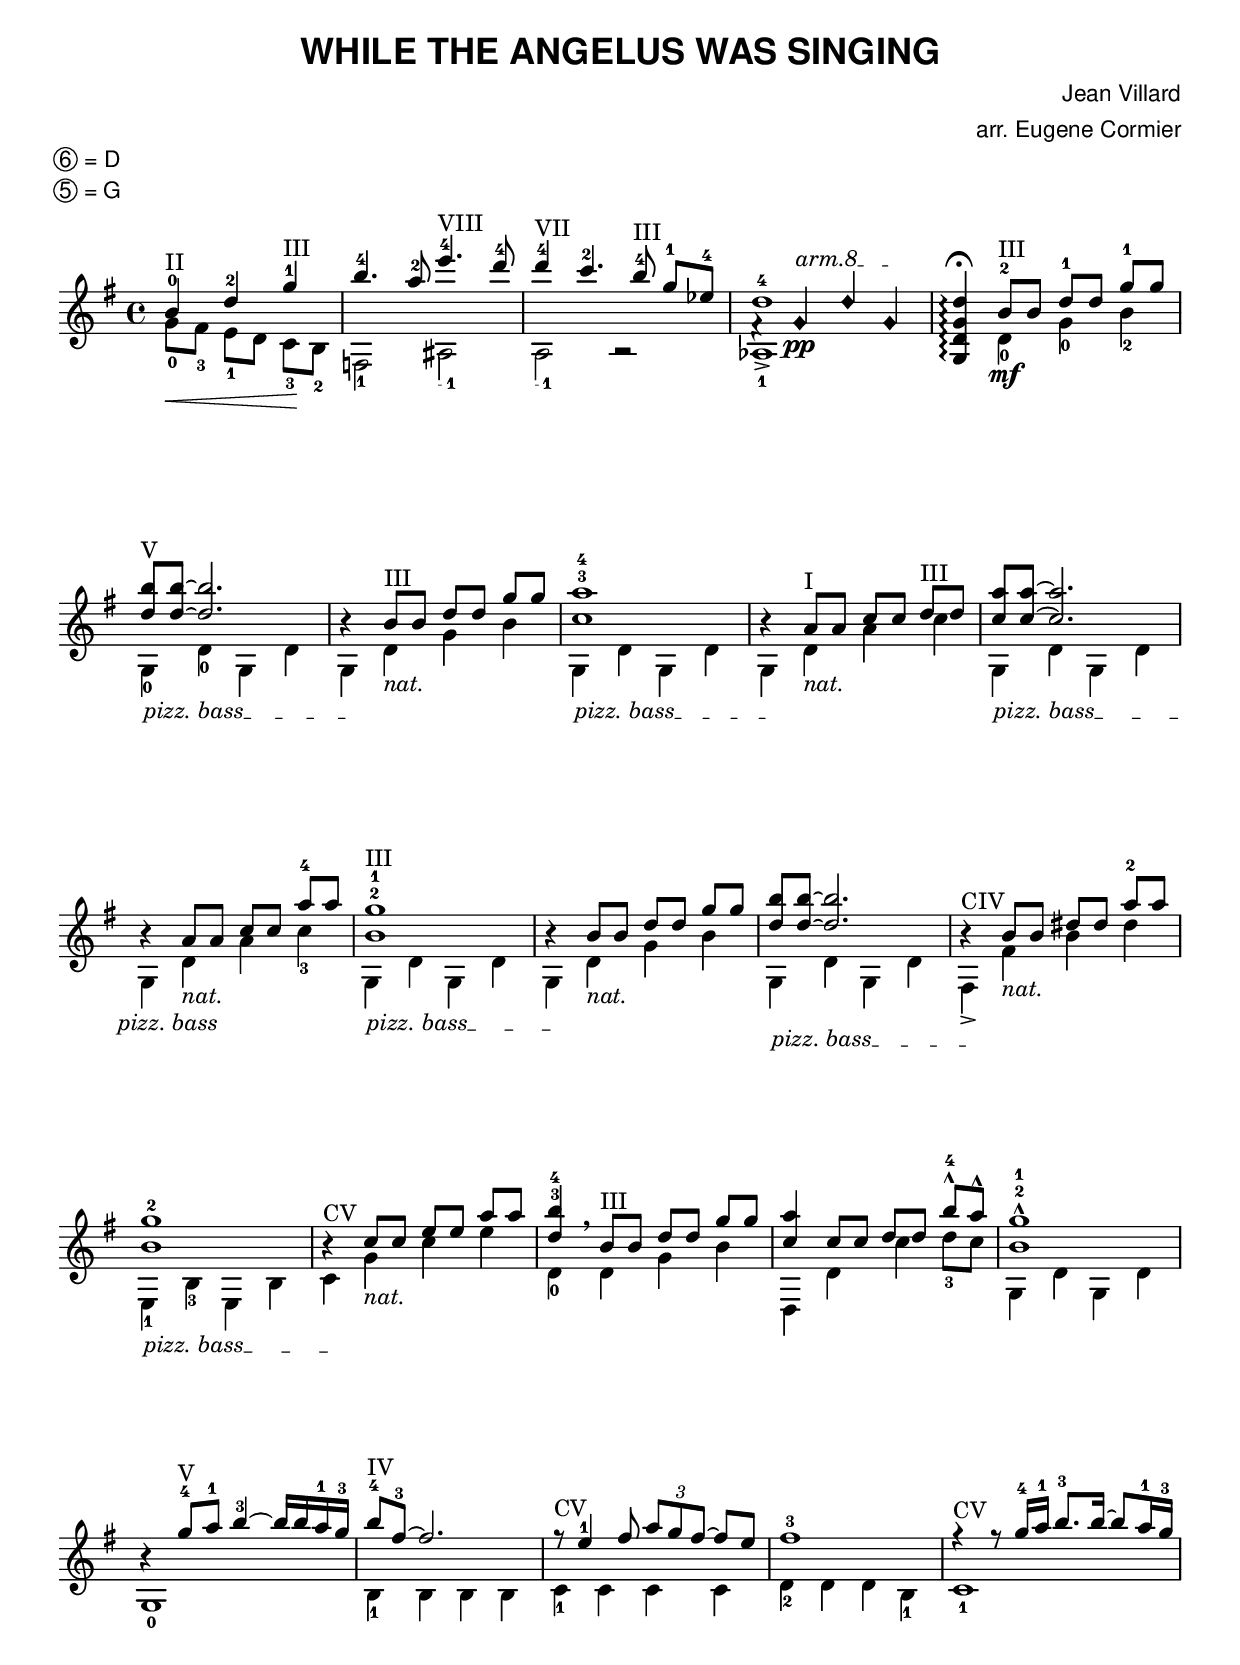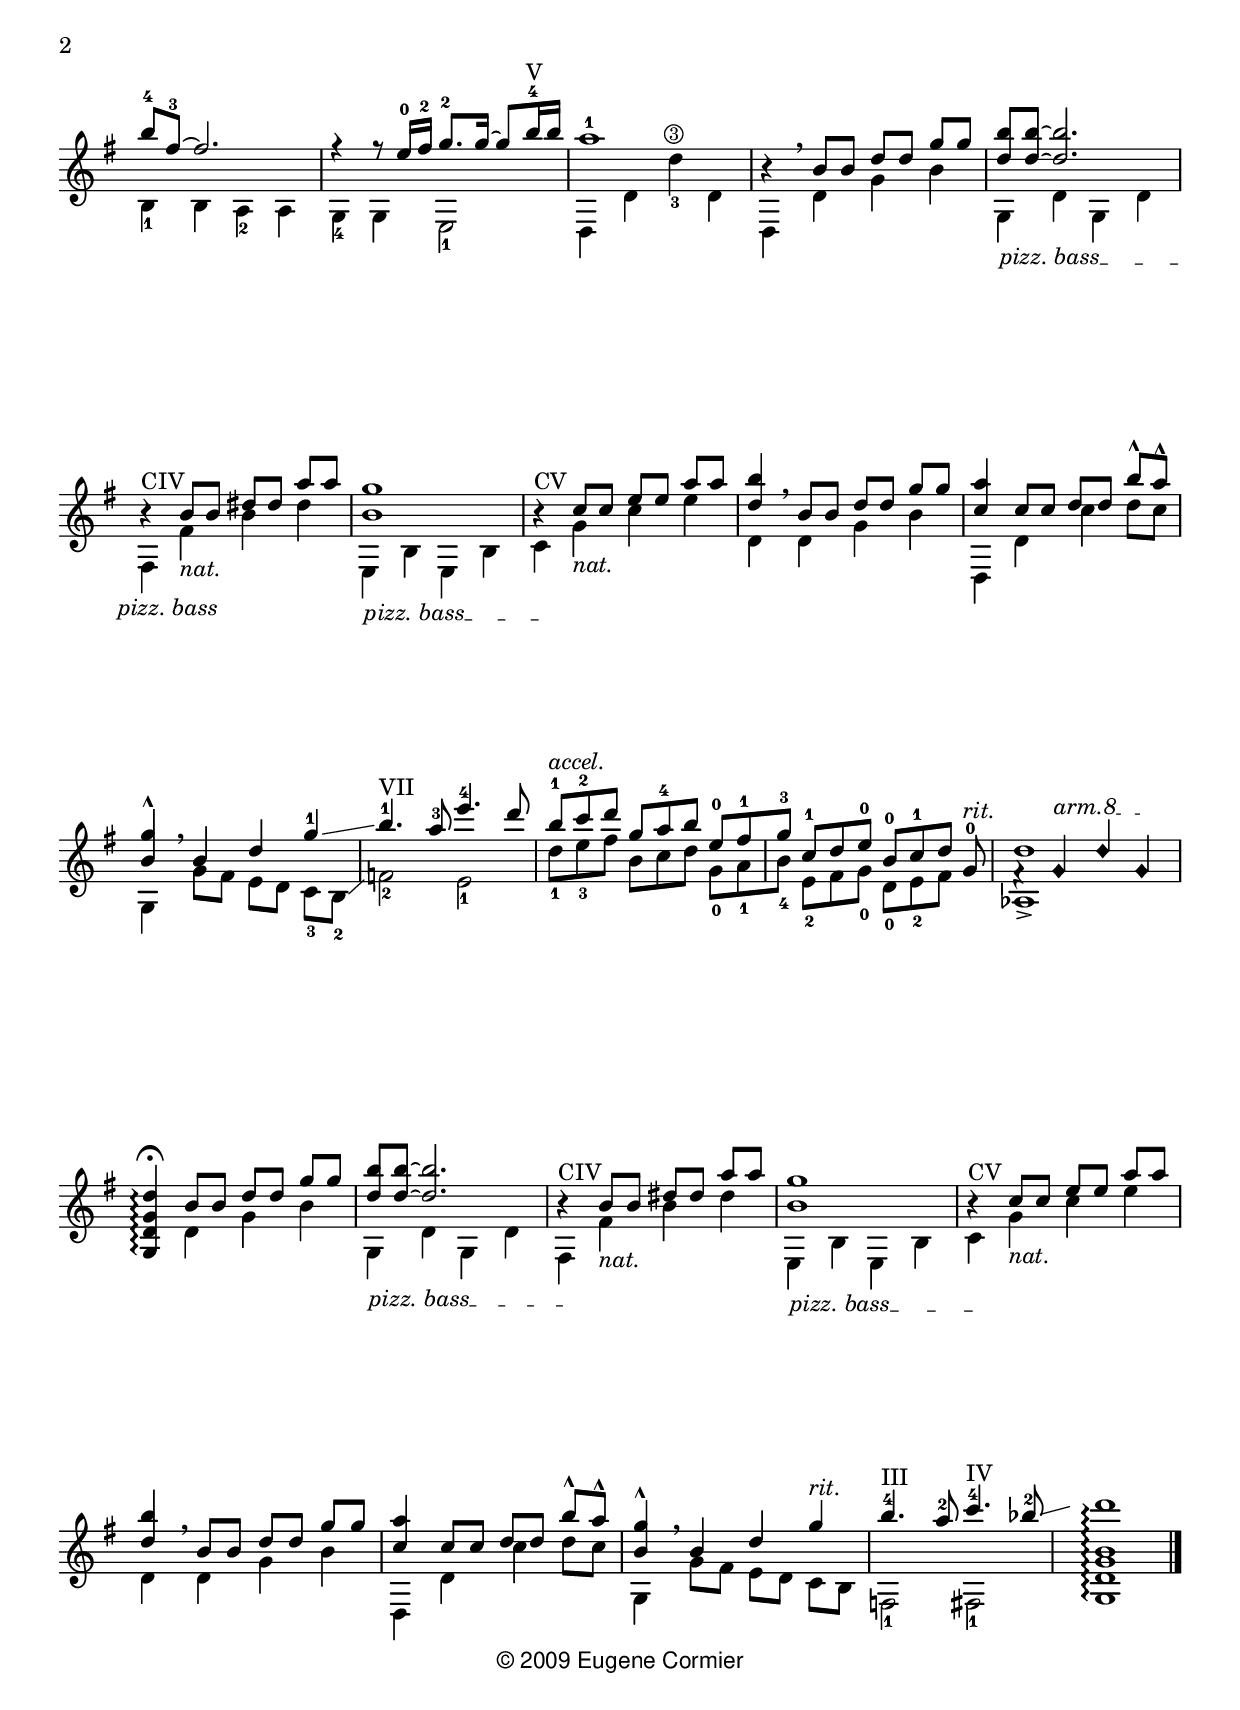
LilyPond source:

%%%%%%%%%%%%%%%%%%%%%%%%%%%%%%%%%%%%%%%%%%%%%%%%%%%%%%%
%% Headers
%%%%%%%%%%%%%%%%%%%%%%%%%%%%%%%%%%%%%%%%%%%%%%%%%%%%%%%
\version "2.12.1"
\header {
	title = \markup { \sans "WHILE THE ANGELUS WAS SINGING" }
	composer = \markup { \sans "Jean Villard" }
	arranger = \markup { \sans "arr. Eugene Cormier" }
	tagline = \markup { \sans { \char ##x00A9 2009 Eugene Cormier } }
}
\paper {
	print-page-number = ##t
	ragged-last-bottom = ##f
	ragged-right = ##f
	indent = 0\in
	top-margin = 1\cm
	bottom-margin = 1\cm
}
#(set-global-staff-size 20)

%%%%%%%%%%%%%%%%%%%%%%%%%%%%%%%%%%%%%%%%%%%%%%%%%%%%%%%
%% Variables
%%%%%%%%%%%%%%%%%%%%%%%%%%%%%%%%%%%%%%%%%%%%%%%%%%%%%%%

% Time
notimesig = { \override Staff.TimeSignature #'transparent = ##t }
% Key
nokeysig = { \override Staff.KeySignature #'transparent = ##t }
nokeycancel = { \set Staff.printKeyCancellation = ##f }
% Barlines
nobarlines = { \override Staff.BarLine #'transparent = ##t }
nobarlinenumbers = { \override Score.BarNumber #'transparent = ##t }
% Clefs
noclefresize = { \override Staff.Clef #'full-size-change = ##t }
noclef = { \override Staff.Clef #'transparent = ##t }
% notes
nonoteheads = { \override NoteHead  #'transparent = ##t }
nostems = { \override Stem  #'transparent = ##t }
nobeams = { \override Beam  #'transparent = ##t }


%%%%%%%%%%%%%%%%%%%%%%%%%%%%%%%%%%%%%%%%%%%%%%%%%%%%%%%
%% Body
%%%%%%%%%%%%%%%%%%%%%%%%%%%%%%%%%%%%%%%%%%%%%%%%%%%%%%%
\markup {
	\column {
		\line { \sans { \circle 6 = D }  }
		\line { \sans { \circle 5 = G }  }
	}
}

\relative c'' {
	\nobarlinenumbers
	%page 1 - line 1
	\key g \major
	\partial 2.
	<<{ b4-0^"II" d-2 g-1^"III" } \\{ g,8\<-0 fis-3 e[-1 d] c\!-3 b-2 }>>
	<<{ b''4.-4 a8-2 e'4.-4^"VIII" d8-4 } \\{ f,,,2-1 ais_\markup { \finger "- 1" }}>>
	<<{ d''4-4^"VII" c4.-2 b8-4^"III" g[-1 es]-4 } \\{ a,,2_\markup { \finger "- 1" } a\rest }>>
	<<{ d'1-4 } \\{ aes,1->-1 } \\{ f'4\rest \override NoteHead #'style = #'harmonic-mixed \override TextSpanner #'(bound-details left text) = "arm.8" g\startTextSpan\pp d' g,\stopTextSpan }>>

	%line 2
	<<{ <g, d' g d'>4\fermata\arpeggio b'8-2^"III"\mf b d[-1 d] g-1 g } \\{ s4 d,-0 g-0 b-2 }>>
	<<{ <d b'>8^"V" <d b'>~ <d b'>2. } \\{ \override TextSpanner #'(bound-details left text) = "pizz. bass" \textSpannerDown g,,4-0\startTextSpan d'-0 g, d' }>>
	<<{ b'4\rest b8^"III" b d[ d] g g } \\{ g,,4\stopTextSpan d'_\markup { \italic "nat." } g b }>>
	<<{ <c a'>1-3-4 } \\{ \override TextSpanner #'(bound-details left text) = "pizz. bass" \textSpannerDown g,4\startTextSpan d' g, d' }>>

	%line 3
	<<{ b'4\rest a8^"I" a c[ c] d^"III" d } \\{ g,,4\stopTextSpan d'_\markup { \italic "nat." } a' c }>>
	<<{ <c a'>8 <c a'>~ <c a'>2. } \\{ \override TextSpanner #'(bound-details left text) = "pizz. bass" \textSpannerDown g,4\startTextSpan d' g, d' }>>
	<<{ b'4\rest a8 a c[ c] a'-4 a } \\{ g,,4\stopTextSpan d'_\markup { \italic "nat." } a' c-3 }>>
	<<{ <b g'>1-2-1^"III" } \\{ \override TextSpanner #'(bound-details left text) = "pizz. bass" \textSpannerDown g,4\startTextSpan d' g, d' }>>

	%line 4
	<<{ b'4\rest b8 b d[ d] g g } \\{ g,,4\stopTextSpan d'_\markup { \italic "nat." } g b }>>
	<<{ <d b'>8 <d b'>~ <d b'>2. } \\{ \override TextSpanner #'(bound-details left text) = "pizz. bass" \textSpannerDown g,,4\startTextSpan d' g, d' }>>
	<<{ b'4\rest^"CIV" b8 b dis[ dis] a'-2 a } \\{ fis,,4->\stopTextSpan fis'_\markup { \italic "nat." } b dis }>>
	<<{ <b g'>1-2 } \\{ \override TextSpanner #'(bound-details left text) = "pizz. bass" \textSpannerDown e,,4-1\startTextSpan b'-3 e, b' }>>

	%line 5
	<<{ b'4\rest^"CV" c8 c e[ e] a a } \\{ c,,4\stopTextSpan g'_\markup { \italic "nat." } c e }>>
	<<{ <d b'>4-3-4 \breathe b8^"III" b d[ d] g g } \\{ d,4-0 d g b }>>
	<<{ <c a'>4 c8 c d[ d] b'-4-^ a-^ } \\{ d,,,4 d' c' d8-3 c }>>
	<<{ <b g'>1-2-1-^ } \\{ g,4 d' g, d' }>>

	%page 2 - line 1
	<<{ b'4\rest g'8-4^"V" a-1 b4~-3 b16 b a-1 g-3 } \\{ g,,1-0 }>> 
	<<{ b''8-4^"IV" fis~-3 fis2. } \\{ b,,4-1 b b b }>>
	<<{ r8^"CV" e'4-1 fis8 \times 2/3 { a g fis~ } fis8 e } \\{ c,4-1 c c c }>>
	<<{ fis'1-3 } \\{ d,4-2 d d b-1 }>>

	%line 2
	<<{ r4^"CV" r8 g''16-4 a-1 b8.-3 b16~ b8 a16-1 g-3 } \\{ c,,1-1 }>>
	<<{ b''8-4 fis~-3 fis2. } \\{ b,,4-1 b a-2 a }>>
	<<{ r4 r8 e''16-0 fis-2 g8.-2 g16~ g8 b16-4^"V" b } \\{ g,,4-4 g e2-1 }>>
	<<{ a''1-1 } \\{ d,,,4 d' d'-3^\markup { \tiny { \circle 3 } } d, }>>

	%C repeat
	<<{ b'4\rest \breathe b8 b d[ d] g g } \\{ d,,4 d' g b }>>
	<<{ <d b'>8 <d b'>~ <d b'>2. } \\{ \override TextSpanner #'(bound-details left text) = "pizz. bass" \textSpannerDown g,,4\startTextSpan d' g, d' }>>
	<<{ b'4\rest^"CIV" b8 b dis[ dis] a' a } \\{ fis,,4\stopTextSpan fis'_\markup { \italic "nat." } b dis }>>
	<<{ <b g'>1 } \\{ \override TextSpanner #'(bound-details left text) = "pizz. bass" \textSpannerDown e,,4\startTextSpan b' e, b' }>>
	<<{ b'4\rest^"CV" c8 c e[ e] a a } \\{ c,,4\stopTextSpan g'_\markup { \italic "nat." } c e }>>
	<<{ <d b'>4 \breathe b8 b d[ d] g g } \\{ d,4 d g b }>>
	<<{ <c a'>4 c8 c d[ d] b'-^ a-^ } \\{ d,,,4 d' c' d8 c }>>

	% section A'
	<<{ <b g'>4-^ \breathe b4 d g-1\glissando } \\{ g,,4 g'8 fis e[ d] c-3 b-2\glissando }>>
	<<{ b''4.-1^"VII" a8-3 e'4.-4 d8 } \\{ f,,2-2 e-1 }>>
	<<{ b''8[-1^\markup { \italic accel. } c-2 d] g,[ a-4 b] e,[-0 fis-1 g]-3 c,[-1 d e]-0 b[-0 c-1 d] g,-0^\markup { \italic rit. } } \\{ d'[-1 e-3 fis] b,[ c d] g,[-0 a-1 b]-4 e,[-2 fis g]-0 d[-0 e-2 fis] s8 }>>
	<<{ d'1 } \\{ aes,1-> } \\{ f'4\rest \override NoteHead #'style = #'harmonic-mixed \override TextSpanner #'(bound-details left text) = "arm.8" g\startTextSpan d' g,\stopTextSpan }>>

	% repeat c
	<<{ <g, d' g d'>4\fermata\arpeggio b'8 b d[ d] g g } \\{ s4 d, g b }>>
	<<{ <d b'>8 <d b'>~ <d b'>2. } \\{ \override TextSpanner #'(bound-details left text) = "pizz. bass" \textSpannerDown g,,4\startTextSpan d' g, d' }>>
	<<{ b'4\rest^"CIV" b8 b dis[ dis] a' a } \\{ fis,,4\stopTextSpan fis'_\markup { \italic "nat." } b dis }>>
	<<{ <b g'>1 } \\{ \override TextSpanner #'(bound-details left text) = "pizz. bass" \textSpannerDown e,,4\startTextSpan b' e, b' }>>
	<<{ b'4\rest^"CV" c8 c e[ e] a a } \\{ c,,4\stopTextSpan g'_\markup { \italic "nat." } c e }>>
	<<{ <d b'>4 \breathe b8 b d[ d] g g } \\{ d,4 d g b }>>
	<<{ <c a'>4 c8 c d[ d] b'-^ a-^ } \\{ d,,,4 d' c' d8 c }>>

	%end section
	<<{ <b g'>4-^ \breathe b4 d g^\markup { \italic rit. } } \\{ g,,4 g'8 fis e[ d] c b }>>
	<<{ b''4.-4^"III" a8-2 c4.-4^"IV" bes8-2\glissando } \\{ f,,2-1 fis-1 }>>
	<<{ \hideNotes d'''1 } \\{ <g,,, d' g b d'>1\arpeggio }>> \bar "|."

}
